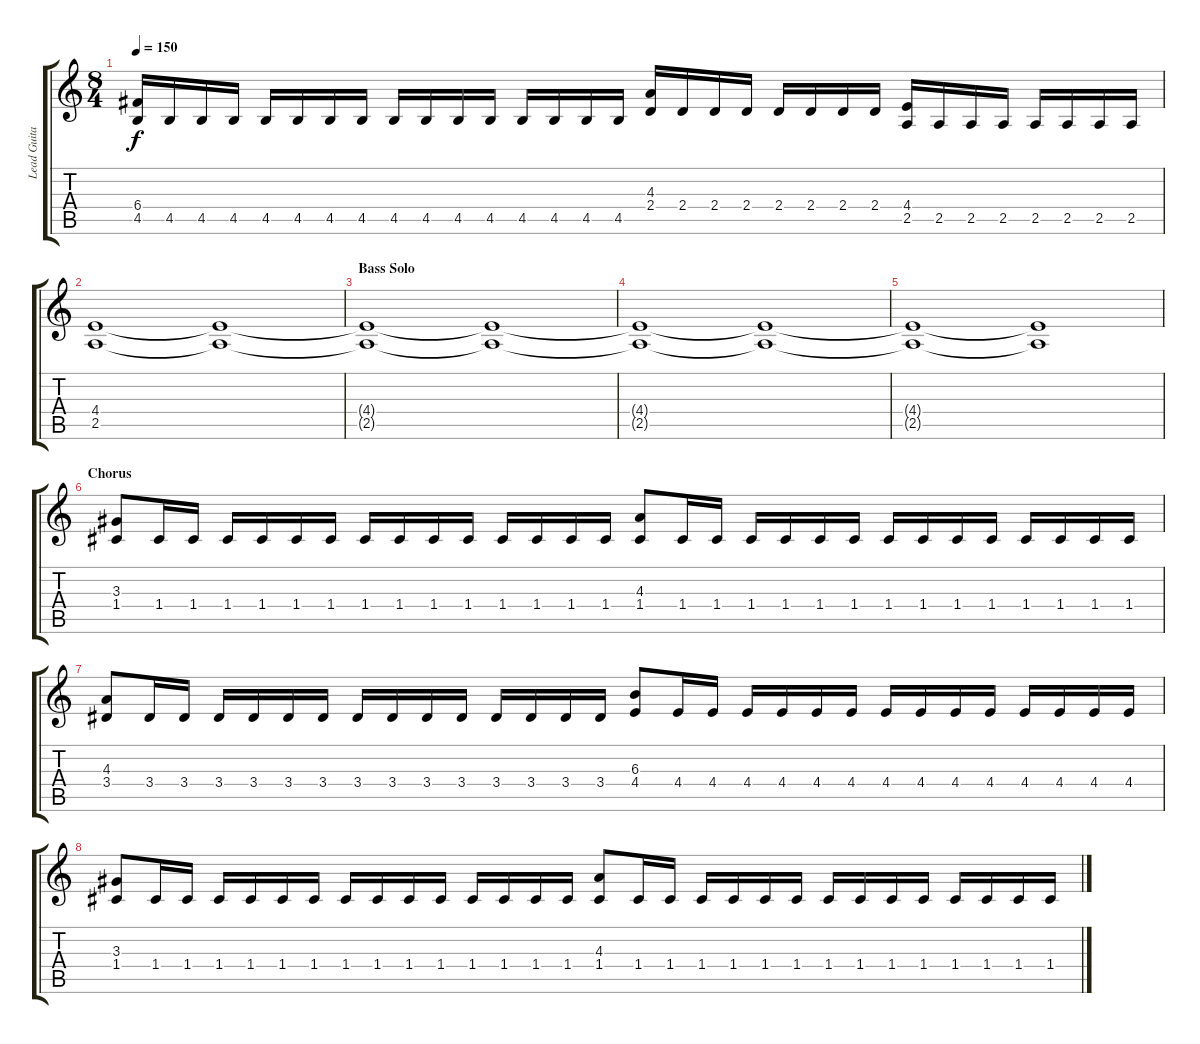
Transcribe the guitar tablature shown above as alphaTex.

\track ("Lead Guitar" "Lead Guita") {instrument distortionguitar}
\staff {score tabs}
\tuning (D4 A3 F3 C3 G2 D2) {hide}
\ts (8 4)
\tempo 150
\clef g2
\ks c
(6.4 4.5).16{dy f} 4.5.16 4.5.16 4.5.16 4.5.16 4.5.16 4.5.16 4.5.16 4.5.16 4.5.16 4.5.16 4.5.16 4.5.16 4.5.16 4.5.16 4.5.16 (4.3 2.4).16 2.4.16 2.4.16 2.4.16 2.4.16 2.4.16 2.4.16 2.4.16 (4.4 2.5).16 2.5.16 2.5.16 2.5.16 2.5.16 2.5.16 2.5.16 2.5.16 |
(4.4 2.5).1 (4.4{t} 2.5{t}).1 |
\section ("" "Bass Solo")
(4.4{t} 2.5{t}).1 (4.4{t} 2.5{t}).1 |
(4.4{t} 2.5{t}).1 (4.4{t} 2.5{t}).1 |
(4.4{t} 2.5{t}).1 (4.4{t} 2.5{t}).1 |
\section ("" "Chorus")
(3.3 1.4).8 1.4.16 1.4.16 1.4.16 1.4.16 1.4.16 1.4.16 1.4.16 1.4.16 1.4.16 1.4.16 1.4.16 1.4.16 1.4.16 1.4.16 (4.3 1.4).8 1.4.16 1.4.16 1.4.16 1.4.16 1.4.16 1.4.16 1.4.16 1.4.16 1.4.16 1.4.16 1.4.16 1.4.16 1.4.16 1.4.16 |
(4.3 3.4).8 3.4.16 3.4.16 3.4.16 3.4.16 3.4.16 3.4.16 3.4.16 3.4.16 3.4.16 3.4.16 3.4.16 3.4.16 3.4.16 3.4.16 (6.3 4.4).8 4.4.16 4.4.16 4.4.16 4.4.16 4.4.16 4.4.16 4.4.16 4.4.16 4.4.16 4.4.16 4.4.16 4.4.16 4.4.16 4.4.16 |
(3.3 1.4).8 1.4.16 1.4.16 1.4.16 1.4.16 1.4.16 1.4.16 1.4.16 1.4.16 1.4.16 1.4.16 1.4.16 1.4.16 1.4.16 1.4.16 (4.3 1.4).8 1.4.16 1.4.16 1.4.16 1.4.16 1.4.16 1.4.16 1.4.16 1.4.16 1.4.16 1.4.16 1.4.16 1.4.16 1.4.16 1.4.16
